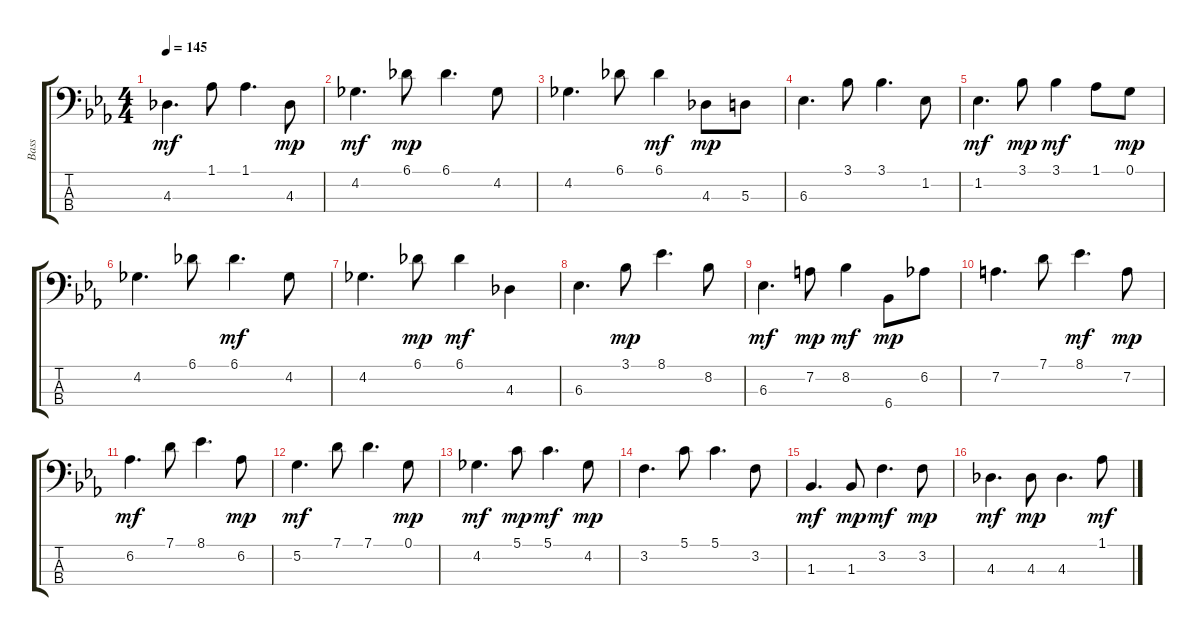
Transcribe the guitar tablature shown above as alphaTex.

\track ("Bass" "Bass") {instrument electricbassfinger}
\staff {score tabs}
\tuning (G2 D2 A1 E1) {hide}
\ts (4 4)
\tempo 145
\clef f4
\ks eb
4.3.4{d dy mf} 1.1.8 1.1.4{d} 4.3.8{dy mp} |
4.2.4{d dy mf} 6.1.8{dy mp} 6.1.4{d} 4.2.8 |
4.2.4{d} 6.1.8 6.1.4{dy mf} 4.3.8{dy mp} 5.3.8 |
6.3.4{d} 3.1.8 3.1.4{d} 1.2.8 |
1.2.4{d dy mf} 3.1.8{dy mp} 3.1.4{dy mf} 1.1.8 0.1.8{dy mp} |
4.2.4{d} 6.1.8 6.1.4{d dy mf} 4.2.8 |
4.2.4{d} 6.1.8{dy mp} 6.1.4{dy mf} 4.3.4 |
6.3.4{d} 3.1.8{dy mp} 8.1.4{d} 8.2.8 |
6.3.4{d dy mf} 7.2.8{dy mp} 8.2.4{dy mf} 6.4.8{dy mp} 6.2.8 |
7.2.4{d} 7.1.8 8.1.4{d dy mf} 7.2.8{dy mp} |
6.2.4{d dy mf} 7.1.8 8.1.4{d} 6.2.8{dy mp} |
5.2.4{d dy mf} 7.1.8 7.1.4{d} 0.1.8{dy mp} |
4.2.4{d dy mf} 5.1.8{dy mp} 5.1.4{d dy mf} 4.2.8{dy mp} |
3.2.4{d} 5.1.8 5.1.4{d} 3.2.8 |
1.3.4{d dy mf} 1.3.8{dy mp} 3.2.4{d dy mf} 3.2.8{dy mp} |
4.3.4{d dy mf} 4.3.8{dy mp} 4.3.4{d} 1.1.8{dy mf}
